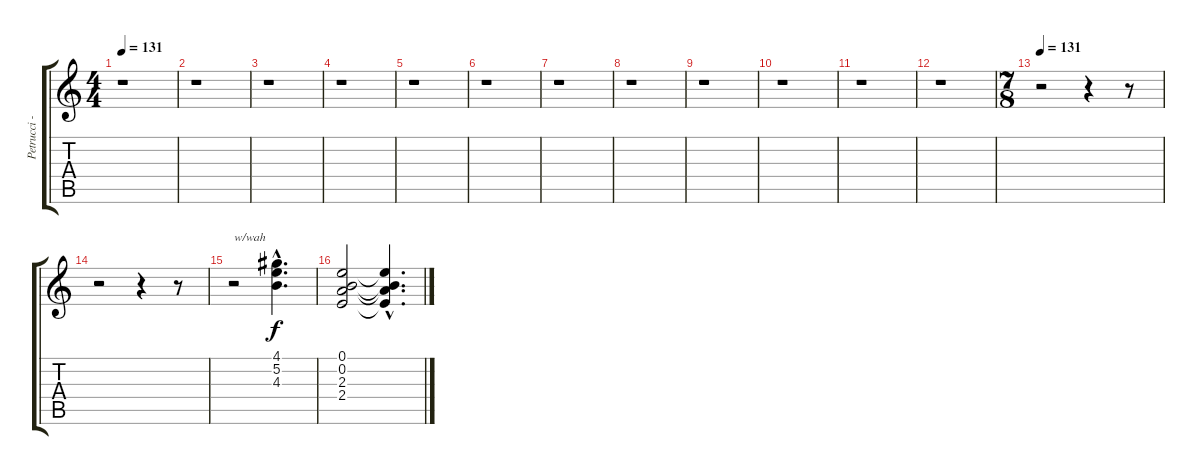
\track ("Petrucci - Distortion 6st." "Petrucci -") {instrument overdrivenguitar}
\staff {score tabs}
\tuning (E4 B3 G3 D3 A2 E2) {hide}
\ts (4 4)
\tempo 131
\clef g2
\ks c
r.1{dy f} |
r.1 |
r.1 |
r.1 |
r.1 |
r.1 |
r.1 |
r.1 |
r.1 |
r.1 |
r.1 |
r.1 |
\ts (7 8)
\tempo 131
r.2 r.4 r.8 |
r.2 r.4 r.8 |
r.2{txt "w/wah"} (4.1{hac} 5.2{hac} 4.3{hac}).4{d} |
(0.1 0.2 2.3 2.4).2 (0.1{hac t} 0.2{hac t} 2.3{hac t} 2.4{hac t}).4{d}
